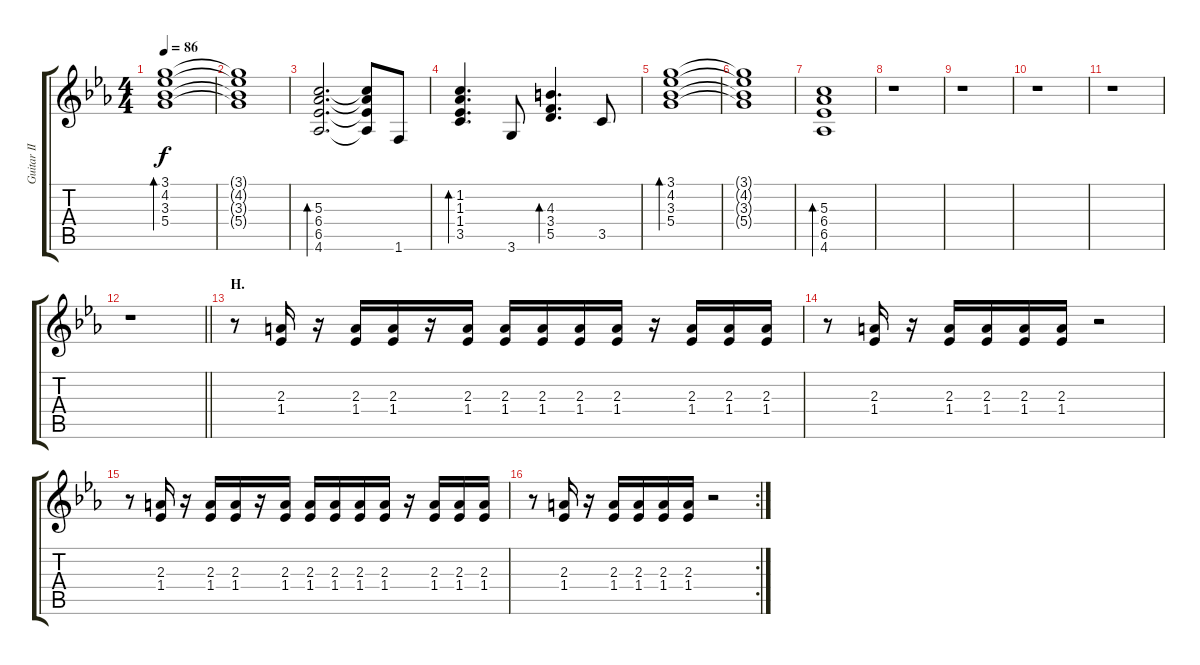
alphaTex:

\track ("Guitar II" "Guitar II") {instrument electricguitarclean}
\staff {score tabs}
\tuning (E4 B3 G3 D3 A2 E2) {hide}
\ts (4 4)
\tempo 86
\clef g2
\ks eb
(3.1 4.2 3.3 5.4).1{bd 240 dy f} |
(3.1{t} 4.2{t} 3.3{t} 5.4{t}).1 |
(5.3 6.4 6.5 4.6).2{d bd 240} (5.3{t} 6.4{t} 6.5{t} 4.6{t}).8 1.6.8 |
(1.2 1.3 1.4 3.5).4{d bd 240} 3.6.8 (4.3 3.4 5.5).4{d bd 240} 3.5.8 |
(3.1 4.2 3.3 5.4).1{bd 240} |
(3.1{t} 4.2{t} 3.3{t} 5.4{t}).1 |
(5.3 6.4 6.5 4.6).1{bd 240} |
r.1 |
r.1 |
r.1 |
r.1 |
\barLineRight lightlight
r.1 |
\section ("" "H.")
r.8 (2.3 1.4).16 r.16 (2.3 1.4).16 (2.3 1.4).16 r.16 (2.3 1.4).16 (2.3 1.4).16 (2.3 1.4).16 (2.3 1.4).16 (2.3 1.4).16 r.16 (2.3 1.4).16 (2.3 1.4).16 (2.3 1.4).16 |
r.8 (2.3 1.4).16 r.16 (2.3 1.4).16 (2.3 1.4).16 (2.3 1.4).16 (2.3 1.4).16 r.2 |
r.8 (2.3 1.4).16 r.16 (2.3 1.4).16 (2.3 1.4).16 r.16 (2.3 1.4).16 (2.3 1.4).16 (2.3 1.4).16 (2.3 1.4).16 (2.3 1.4).16 r.16 (2.3 1.4).16 (2.3 1.4).16 (2.3 1.4).16 |
\rc 2
r.8 (2.3 1.4).16 r.16 (2.3 1.4).16 (2.3 1.4).16 (2.3 1.4).16 (2.3 1.4).16 r.2
